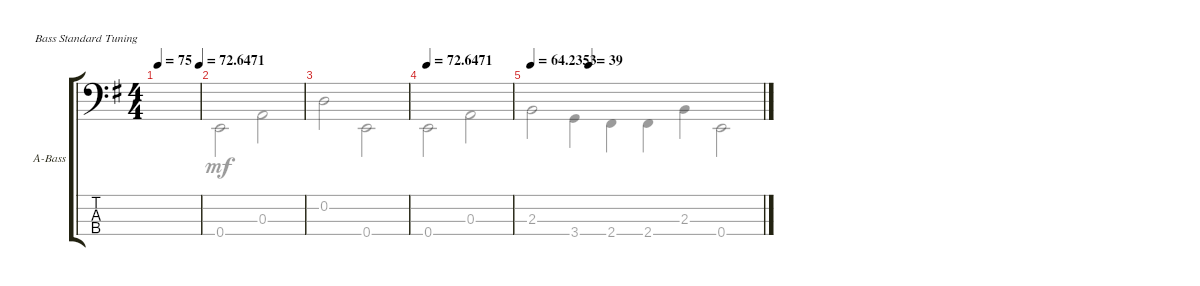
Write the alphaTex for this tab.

\bracketExtendMode groupsimilarinstruments
\firstSystemTrackNameOrientation horizontal
\otherSystemsTrackNameOrientation horizontal
\track ("Acoustic Bass" "A-Bass") {instrument acousticbass}
\staff {score tabs}
\tuning (G2 D2 A1 E1)
\voice
\ts (4 4)
\tempo 75
\tempo (72.6471 1)
\clef f4
\ks eminor
|
|
|
\tempo
72.6471 |
\tempo
64.2353
\tempo (39 0.25)
\voice
\clef f4
\ottava regular
\simile none
\ks eminor
2.3.2{dy mf} 3.4.4 2.4.4 |
0.4.2 0.3.2 |
0.2.2 0.4.2 |
0.4.2 0.3.2 |
2.4.4 2.3.4 0.4.2
